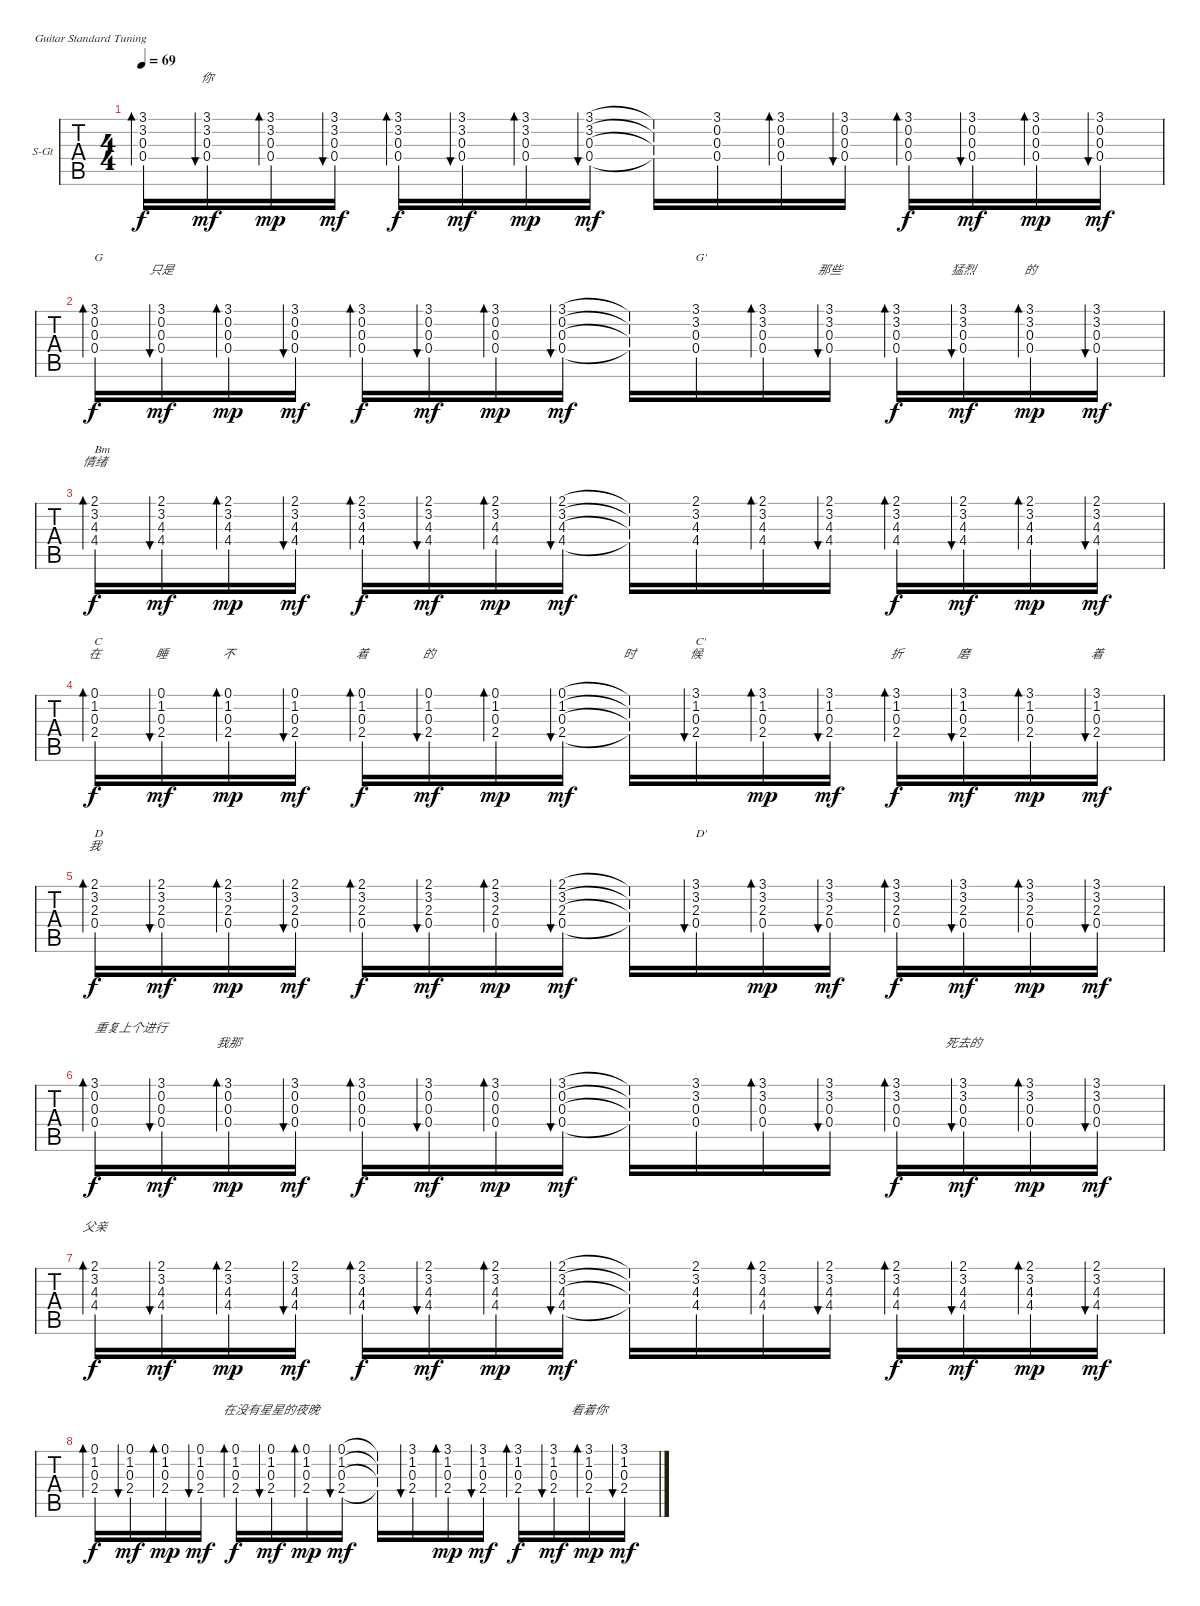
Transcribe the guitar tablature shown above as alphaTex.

\defaultSystemsLayout 4
\bracketExtendMode groupsimilarinstruments
\firstSystemTrackNameOrientation horizontal
\otherSystemsTrackNameOrientation horizontal
\track ("节奏吉他" "S-Gt") {instrument acousticguitarsteel}
\staff {tabs}
\tuning (E4 B3 G3 D3 A2 E2)
\ts (4 4)
\tempo 69
\clef g2
\ks c
(3.1 3.2 0.3 0.4).16{bd 39 lyrics (0 "") lyrics (1 "") lyrics (2 "") lyrics (3 "") lyrics (4 "") dy f} (3.1 3.2 0.3 0.4).16{bu 41 lyrics (0 "你") lyrics (1 "") lyrics (2 "") lyrics (3 "") lyrics (4 "") dy mf} (3.1 3.2 0.3 0.4).16{bd 31 lyrics (0 "") lyrics (1 "") lyrics (2 "") lyrics (3 "") lyrics (4 "") dy mp} (3.1 3.2 0.3 0.4).16{bu 30 lyrics (0 "") lyrics (1 "") lyrics (2 "") lyrics (3 "") lyrics (4 "") dy mf} (3.1 3.2 0.3 0.4).16{bd 31 lyrics (0 "") lyrics (1 "") lyrics (2 "") lyrics (3 "") lyrics (4 "") dy f} (3.1 3.2 0.3 0.4).16{bu 30 lyrics (0 "") lyrics (1 "") lyrics (2 "") lyrics (3 "") lyrics (4 "") dy mf} (3.1 3.2 0.3 0.4).16{bd 31 lyrics (0 "") lyrics (1 "") lyrics (2 "") lyrics (3 "") lyrics (4 "") dy mp} (3.1 3.2 0.3 0.4).16{bu 30 lyrics (0 "") lyrics (1 "") lyrics (2 "") lyrics (3 "") lyrics (4 "") dy mf} (3.1{t} 3.2{t} 0.3{t} 0.4{t}).16{lyrics (0 "") lyrics (1 "") lyrics (2 "") lyrics (3 "") lyrics (4 "")} (3.1 0.2 0.3 0.4).16{lyrics (0 "") lyrics (1 "") lyrics (2 "") lyrics (3 "") lyrics (4 "")} (3.1 0.2 0.3 0.4).16{bd 31 lyrics (0 "") lyrics (1 "") lyrics (2 "") lyrics (3 "") lyrics (4 "")} (3.1 0.2 0.3 0.4).16{bu 30 lyrics (0 "") lyrics (1 "") lyrics (2 "") lyrics (3 "") lyrics (4 "")} (3.1 0.2 0.3 0.4).16{bd 31 lyrics (0 "") lyrics (1 "") lyrics (2 "") lyrics (3 "") lyrics (4 "") dy f} (3.1 0.2 0.3 0.4).16{bu 30 lyrics (0 "") lyrics (1 "") lyrics (2 "") lyrics (3 "") lyrics (4 "") dy mf} (3.1 0.2 0.3 0.4).16{bd 31 lyrics (0 "") lyrics (1 "") lyrics (2 "") lyrics (3 "") lyrics (4 "") dy mp} (3.1 0.2 0.3 0.4).16{bu 30 lyrics (0 "") lyrics (1 "") lyrics (2 "") lyrics (3 "") lyrics (4 "") dy mf} |
(3.1 0.2 0.3 0.4).16{bd 39 txt "G" lyrics (0 "") lyrics (1 "") lyrics (2 "") lyrics (3 "") lyrics (4 "") dy f} (3.1 0.2 0.3 0.4).16{bu 41 lyrics (0 "只是") lyrics (1 "") lyrics (2 "") lyrics (3 "") lyrics (4 "") dy mf} (3.1 0.2 0.3 0.4).16{bd 31 lyrics (0 "") lyrics (1 "") lyrics (2 "") lyrics (3 "") lyrics (4 "") dy mp} (3.1 0.2 0.3 0.4).16{bu 30 lyrics (0 "") lyrics (1 "") lyrics (2 "") lyrics (3 "") lyrics (4 "") dy mf} (3.1 0.2 0.3 0.4).16{bd 31 lyrics (0 "") lyrics (1 "") lyrics (2 "") lyrics (3 "") lyrics (4 "") dy f} (3.1 0.2 0.3 0.4).16{bu 30 lyrics (0 "") lyrics (1 "") lyrics (2 "") lyrics (3 "") lyrics (4 "") dy mf} (3.1 0.2 0.3 0.4).16{bd 31 lyrics (0 "") lyrics (1 "") lyrics (2 "") lyrics (3 "") lyrics (4 "") dy mp} (3.1 0.2 0.3 0.4).16{bu 30 lyrics (0 "") lyrics (1 "") lyrics (2 "") lyrics (3 "") lyrics (4 "") dy mf} (3.1{t} 0.2{t} 0.3{t} 0.4{t}).16{lyrics (0 "") lyrics (1 "") lyrics (2 "") lyrics (3 "") lyrics (4 "")} (3.1 3.2 0.3 0.4).16{txt "G'" lyrics (0 "") lyrics (1 "") lyrics (2 "") lyrics (3 "") lyrics (4 "")} (3.1 3.2 0.3 0.4).16{bd 31 lyrics (0 "") lyrics (1 "") lyrics (2 "") lyrics (3 "") lyrics (4 "")} (3.1 3.2 0.3 0.4).16{bu 30 lyrics (0 "那些") lyrics (1 "") lyrics (2 "") lyrics (3 "") lyrics (4 "")} (3.1 3.2 0.3 0.4).16{bd 31 lyrics (0 "") lyrics (1 "") lyrics (2 "") lyrics (3 "") lyrics (4 "") dy f} (3.1 3.2 0.3 0.4).16{bu 30 lyrics (0 "猛烈") lyrics (1 "") lyrics (2 "") lyrics (3 "") lyrics (4 "") dy mf} (3.1 3.2 0.3 0.4).16{bd 31 lyrics (0 "的") lyrics (1 "") lyrics (2 "") lyrics (3 "") lyrics (4 "") dy mp} (3.1 3.2 0.3 0.4).16{bu 30 lyrics (0 "") lyrics (1 "") lyrics (2 "") lyrics (3 "") lyrics (4 "") dy mf} |
(2.1 3.2 4.3 4.4).16{bd 39 txt "Bm" lyrics (0 "情绪") lyrics (1 "") lyrics (2 "") lyrics (3 "") lyrics (4 "") dy f} (2.1 3.2 4.3 4.4).16{bu 41 lyrics (0 "") lyrics (1 "") lyrics (2 "") lyrics (3 "") lyrics (4 "") dy mf} (2.1 3.2 4.3 4.4).16{bd 31 lyrics (0 "") lyrics (1 "") lyrics (2 "") lyrics (3 "") lyrics (4 "") dy mp} (2.1 3.2 4.3 4.4).16{bu 30 lyrics (0 "") lyrics (1 "") lyrics (2 "") lyrics (3 "") lyrics (4 "") dy mf} (2.1 3.2 4.3 4.4).16{bd 31 lyrics (0 "") lyrics (1 "") lyrics (2 "") lyrics (3 "") lyrics (4 "") dy f} (2.1 3.2 4.3 4.4).16{bu 30 lyrics (0 "") lyrics (1 "") lyrics (2 "") lyrics (3 "") lyrics (4 "") dy mf} (2.1 3.2 4.3 4.4).16{bd 31 lyrics (0 "") lyrics (1 "") lyrics (2 "") lyrics (3 "") lyrics (4 "") dy mp} (2.1 3.2 4.3 4.4).16{bu 30 lyrics (0 "") lyrics (1 "") lyrics (2 "") lyrics (3 "") lyrics (4 "") dy mf} (2.1{t} 3.2{t} 4.3{t} 4.4{t}).16{lyrics (0 "") lyrics (1 "") lyrics (2 "") lyrics (3 "") lyrics (4 "")} (2.1 3.2 4.3 4.4).16{lyrics (0 "") lyrics (1 "") lyrics (2 "") lyrics (3 "") lyrics (4 "")} (2.1 3.2 4.3 4.4).16{bd 31 lyrics (0 "") lyrics (1 "") lyrics (2 "") lyrics (3 "") lyrics (4 "")} (2.1 3.2 4.3 4.4).16{bu 30 lyrics (0 "") lyrics (1 "") lyrics (2 "") lyrics (3 "") lyrics (4 "")} (2.1 3.2 4.3 4.4).16{bd 31 lyrics (0 "") lyrics (1 "") lyrics (2 "") lyrics (3 "") lyrics (4 "") dy f} (2.1 3.2 4.3 4.4).16{bu 30 lyrics (0 "") lyrics (1 "") lyrics (2 "") lyrics (3 "") lyrics (4 "") dy mf} (2.1 3.2 4.3 4.4).16{bd 31 lyrics (0 "") lyrics (1 "") lyrics (2 "") lyrics (3 "") lyrics (4 "") dy mp} (2.1 3.2 4.3 4.4).16{bu 30 lyrics (0 "") lyrics (1 "") lyrics (2 "") lyrics (3 "") lyrics (4 "") dy mf} |
(0.1 1.2 0.3 2.4).16{bd 39 txt "C" lyrics (0 "在") lyrics (1 "") lyrics (2 "") lyrics (3 "") lyrics (4 "") dy f} (0.1 1.2 0.3 2.4).16{bu 41 lyrics (0 "睡") lyrics (1 "") lyrics (2 "") lyrics (3 "") lyrics (4 "") dy mf} (0.1 1.2 0.3 2.4).16{bd 31 lyrics (0 "不") lyrics (1 "") lyrics (2 "") lyrics (3 "") lyrics (4 "") dy mp} (0.1 1.2 0.3 2.4).16{bu 30 lyrics (0 "") lyrics (1 "") lyrics (2 "") lyrics (3 "") lyrics (4 "") dy mf} (0.1 1.2 0.3 2.4).16{bd 31 lyrics (0 "着") lyrics (1 "") lyrics (2 "") lyrics (3 "") lyrics (4 "") dy f} (0.1 1.2 0.3 2.4).16{bu 30 lyrics (0 "的") lyrics (1 "") lyrics (2 "") lyrics (3 "") lyrics (4 "") dy mf} (0.1 1.2 0.3 2.4).16{bd 31 lyrics (0 "") lyrics (1 "") lyrics (2 "") lyrics (3 "") lyrics (4 "") dy mp} (0.1 1.2 0.3 2.4).16{bu 30 lyrics (0 "") lyrics (1 "") lyrics (2 "") lyrics (3 "") lyrics (4 "") dy mf} (0.1{t} 1.2{t} 0.3{t} 2.4{t}).16{lyrics (0 "时") lyrics (1 "") lyrics (2 "") lyrics (3 "") lyrics (4 "")} (3.1 1.2 0.3 2.4).16{bu 41 txt "C'" lyrics (0 "候") lyrics (1 "") lyrics (2 "") lyrics (3 "") lyrics (4 "")} (3.1 1.2 0.3 2.4).16{bd 31 lyrics (0 "") lyrics (1 "") lyrics (2 "") lyrics (3 "") lyrics (4 "") dy mp} (3.1 1.2 0.3 2.4).16{bu 30 lyrics (0 "") lyrics (1 "") lyrics (2 "") lyrics (3 "") lyrics (4 "") dy mf} (3.1 1.2 0.3 2.4).16{bd 31 lyrics (0 "折") lyrics (1 "") lyrics (2 "") lyrics (3 "") lyrics (4 "") dy f} (3.1 1.2 0.3 2.4).16{bu 30 lyrics (0 "磨") lyrics (1 "") lyrics (2 "") lyrics (3 "") lyrics (4 "") dy mf} (3.1 1.2 0.3 2.4).16{bd 31 lyrics (0 "") lyrics (1 "") lyrics (2 "") lyrics (3 "") lyrics (4 "") dy mp} (3.1 1.2 0.3 2.4).16{bu 30 lyrics (0 "着") lyrics (1 "") lyrics (2 "") lyrics (3 "") lyrics (4 "") dy mf} |
(2.1 3.2 2.3 0.4).16{bd 39 txt "D" lyrics (0 "我") lyrics (1 "") lyrics (2 "") lyrics (3 "") lyrics (4 "") dy f} (2.1 3.2 2.3 0.4).16{bu 41 lyrics (0 "") lyrics (1 "") lyrics (2 "") lyrics (3 "") lyrics (4 "") dy mf} (2.1 3.2 2.3 0.4).16{bd 31 lyrics (0 "") lyrics (1 "") lyrics (2 "") lyrics (3 "") lyrics (4 "") dy mp} (2.1 3.2 2.3 0.4).16{bu 30 lyrics (0 "") lyrics (1 "") lyrics (2 "") lyrics (3 "") lyrics (4 "") dy mf} (2.1 3.2 2.3 0.4).16{bd 31 lyrics (0 "") lyrics (1 "") lyrics (2 "") lyrics (3 "") lyrics (4 "") dy f} (2.1 3.2 2.3 0.4).16{bu 30 lyrics (0 "") lyrics (1 "") lyrics (2 "") lyrics (3 "") lyrics (4 "") dy mf} (2.1 3.2 2.3 0.4).16{bd 31 lyrics (0 "") lyrics (1 "") lyrics (2 "") lyrics (3 "") lyrics (4 "") dy mp} (2.1 3.2 2.3 0.4).16{bu 30 lyrics (0 "") lyrics (1 "") lyrics (2 "") lyrics (3 "") lyrics (4 "") dy mf} (2.1{t} 3.2{t} 2.3{t} 0.4{t}).16{lyrics (0 "") lyrics (1 "") lyrics (2 "") lyrics (3 "") lyrics (4 "")} (3.1 3.2 2.3 0.4).16{bu 41 txt "D'" lyrics (0 "") lyrics (1 "") lyrics (2 "") lyrics (3 "") lyrics (4 "")} (3.1 3.2 2.3 0.4).16{bd 31 lyrics (0 "") lyrics (1 "") lyrics (2 "") lyrics (3 "") lyrics (4 "") dy mp} (3.1 3.2 2.3 0.4).16{bu 30 lyrics (0 "") lyrics (1 "") lyrics (2 "") lyrics (3 "") lyrics (4 "") dy mf} (3.1 3.2 2.3 0.4).16{bd 31 lyrics (0 "") lyrics (1 "") lyrics (2 "") lyrics (3 "") lyrics (4 "") dy f} (3.1 3.2 2.3 0.4).16{bu 30 lyrics (0 "") lyrics (1 "") lyrics (2 "") lyrics (3 "") lyrics (4 "") dy mf} (3.1 3.2 2.3 0.4).16{bd 31 lyrics (0 "") lyrics (1 "") lyrics (2 "") lyrics (3 "") lyrics (4 "") dy mp} (3.1 3.2 2.3 0.4).16{bu 30 lyrics (0 "") lyrics (1 "") lyrics (2 "") lyrics (3 "") lyrics (4 "") dy mf} |
(3.1 0.2 0.3 0.4).16{bd 39 txt "重复上个进行" lyrics (0 "") lyrics (1 "") lyrics (2 "") lyrics (3 "") lyrics (4 "") dy f} (3.1 0.2 0.3 0.4).16{bu 41 lyrics (0 "") lyrics (1 "") lyrics (2 "") lyrics (3 "") lyrics (4 "") dy mf} (3.1 0.2 0.3 0.4).16{bd 31 lyrics (0 "我那") lyrics (1 "") lyrics (2 "") lyrics (3 "") lyrics (4 "") dy mp} (3.1 0.2 0.3 0.4).16{bu 30 lyrics (0 "") lyrics (1 "") lyrics (2 "") lyrics (3 "") lyrics (4 "") dy mf} (3.1 0.2 0.3 0.4).16{bd 31 lyrics (0 "") lyrics (1 "") lyrics (2 "") lyrics (3 "") lyrics (4 "") dy f} (3.1 0.2 0.3 0.4).16{bu 30 lyrics (0 "") lyrics (1 "") lyrics (2 "") lyrics (3 "") lyrics (4 "") dy mf} (3.1 0.2 0.3 0.4).16{bd 31 lyrics (0 "") lyrics (1 "") lyrics (2 "") lyrics (3 "") lyrics (4 "") dy mp} (3.1 0.2 0.3 0.4).16{bu 30 lyrics (0 "") lyrics (1 "") lyrics (2 "") lyrics (3 "") lyrics (4 "") dy mf} (3.1{t} 0.2{t} 0.3{t} 0.4{t}).16{lyrics (0 "") lyrics (1 "") lyrics (2 "") lyrics (3 "") lyrics (4 "")} (3.1 3.2 0.3 0.4).16{lyrics (0 "") lyrics (1 "") lyrics (2 "") lyrics (3 "") lyrics (4 "")} (3.1 3.2 0.3 0.4).16{bd 31 lyrics (0 "") lyrics (1 "") lyrics (2 "") lyrics (3 "") lyrics (4 "")} (3.1 3.2 0.3 0.4).16{bu 30 lyrics (0 "") lyrics (1 "") lyrics (2 "") lyrics (3 "") lyrics (4 "")} (3.1 3.2 0.3 0.4).16{bd 31 lyrics (0 "") lyrics (1 "") lyrics (2 "") lyrics (3 "") lyrics (4 "") dy f} (3.1 3.2 0.3 0.4).16{bu 30 lyrics (0 "死去的") lyrics (1 "") lyrics (2 "") lyrics (3 "") lyrics (4 "") dy mf} (3.1 3.2 0.3 0.4).16{bd 31 lyrics (0 "") lyrics (1 "") lyrics (2 "") lyrics (3 "") lyrics (4 "") dy mp} (3.1 3.2 0.3 0.4).16{bu 30 lyrics (0 "") lyrics (1 "") lyrics (2 "") lyrics (3 "") lyrics (4 "") dy mf} |
(2.1 3.2 4.3 4.4).16{bd 39 lyrics (0 "父亲") lyrics (1 "") lyrics (2 "") lyrics (3 "") lyrics (4 "") dy f} (2.1 3.2 4.3 4.4).16{bu 41 lyrics (0 "") lyrics (1 "") lyrics (2 "") lyrics (3 "") lyrics (4 "") dy mf} (2.1 3.2 4.3 4.4).16{bd 31 lyrics (0 "") lyrics (1 "") lyrics (2 "") lyrics (3 "") lyrics (4 "") dy mp} (2.1 3.2 4.3 4.4).16{bu 30 lyrics (0 "") lyrics (1 "") lyrics (2 "") lyrics (3 "") lyrics (4 "") dy mf} (2.1 3.2 4.3 4.4).16{bd 31 lyrics (0 "") lyrics (1 "") lyrics (2 "") lyrics (3 "") lyrics (4 "") dy f} (2.1 3.2 4.3 4.4).16{bu 30 lyrics (0 "") lyrics (1 "") lyrics (2 "") lyrics (3 "") lyrics (4 "") dy mf} (2.1 3.2 4.3 4.4).16{bd 31 lyrics (0 "") lyrics (1 "") lyrics (2 "") lyrics (3 "") lyrics (4 "") dy mp} (2.1 3.2 4.3 4.4).16{bu 30 lyrics (0 "") lyrics (1 "") lyrics (2 "") lyrics (3 "") lyrics (4 "") dy mf} (2.1{t} 3.2{t} 4.3{t} 4.4{t}).16{lyrics (0 "") lyrics (1 "") lyrics (2 "") lyrics (3 "") lyrics (4 "")} (2.1 3.2 4.3 4.4).16{lyrics (0 "") lyrics (1 "") lyrics (2 "") lyrics (3 "") lyrics (4 "")} (2.1 3.2 4.3 4.4).16{bd 31 lyrics (0 "") lyrics (1 "") lyrics (2 "") lyrics (3 "") lyrics (4 "")} (2.1 3.2 4.3 4.4).16{bu 30 lyrics (0 "") lyrics (1 "") lyrics (2 "") lyrics (3 "") lyrics (4 "")} (2.1 3.2 4.3 4.4).16{bd 31 lyrics (0 "") lyrics (1 "") lyrics (2 "") lyrics (3 "") lyrics (4 "") dy f} (2.1 3.2 4.3 4.4).16{bu 30 lyrics (0 "") lyrics (1 "") lyrics (2 "") lyrics (3 "") lyrics (4 "") dy mf} (2.1 3.2 4.3 4.4).16{bd 31 lyrics (0 "") lyrics (1 "") lyrics (2 "") lyrics (3 "") lyrics (4 "") dy mp} (2.1 3.2 4.3 4.4).16{bu 30 lyrics (0 "") lyrics (1 "") lyrics (2 "") lyrics (3 "") lyrics (4 "") dy mf} |
(0.1 1.2 0.3 2.4).16{bd 39 lyrics (0 "") lyrics (1 "") lyrics (2 "") lyrics (3 "") lyrics (4 "") dy f} (0.1 1.2 0.3 2.4).16{bu 41 lyrics (0 "") lyrics (1 "") lyrics (2 "") lyrics (3 "") lyrics (4 "") dy mf} (0.1 1.2 0.3 2.4).16{bd 31 lyrics (0 "") lyrics (1 "") lyrics (2 "") lyrics (3 "") lyrics (4 "") dy mp} (0.1 1.2 0.3 2.4).16{bu 30 lyrics (0 "") lyrics (1 "") lyrics (2 "") lyrics (3 "") lyrics (4 "") dy mf} (0.1 1.2 0.3 2.4).16{bd 31 lyrics (0 "") lyrics (1 "") lyrics (2 "") lyrics (3 "") lyrics (4 "") dy f} (0.1 1.2 0.3 2.4).16{bu 30 lyrics (0 "在没有星星的夜晚") lyrics (1 "") lyrics (2 "") lyrics (3 "") lyrics (4 "") dy mf} (0.1 1.2 0.3 2.4).16{bd 31 lyrics (0 "") lyrics (1 "") lyrics (2 "") lyrics (3 "") lyrics (4 "") dy mp} (0.1 1.2 0.3 2.4).16{bu 30 lyrics (0 "") lyrics (1 "") lyrics (2 "") lyrics (3 "") lyrics (4 "") dy mf} (0.1{t} 1.2{t} 0.3{t} 2.4{t}).16{lyrics (0 "") lyrics (1 "") lyrics (2 "") lyrics (3 "") lyrics (4 "")} (3.1 1.2 0.3 2.4).16{bu 41 lyrics (0 "") lyrics (1 "") lyrics (2 "") lyrics (3 "") lyrics (4 "")} (3.1 1.2 0.3 2.4).16{bd 31 lyrics (0 "") lyrics (1 "") lyrics (2 "") lyrics (3 "") lyrics (4 "") dy mp} (3.1 1.2 0.3 2.4).16{bu 30 lyrics (0 "") lyrics (1 "") lyrics (2 "") lyrics (3 "") lyrics (4 "") dy mf} (3.1 1.2 0.3 2.4).16{bd 31 lyrics (0 "") lyrics (1 "") lyrics (2 "") lyrics (3 "") lyrics (4 "") dy f} (3.1 1.2 0.3 2.4).16{bu 30 lyrics (0 "") lyrics (1 "") lyrics (2 "") lyrics (3 "") lyrics (4 "") dy mf} (3.1 1.2 0.3 2.4).16{bd 31 lyrics (0 "看着你") lyrics (1 "") lyrics (2 "") lyrics (3 "") lyrics (4 "") dy mp} (3.1 1.2 0.3 2.4).16{bu 30 lyrics (0 "") lyrics (1 "") lyrics (2 "") lyrics (3 "") lyrics (4 "") dy mf}
